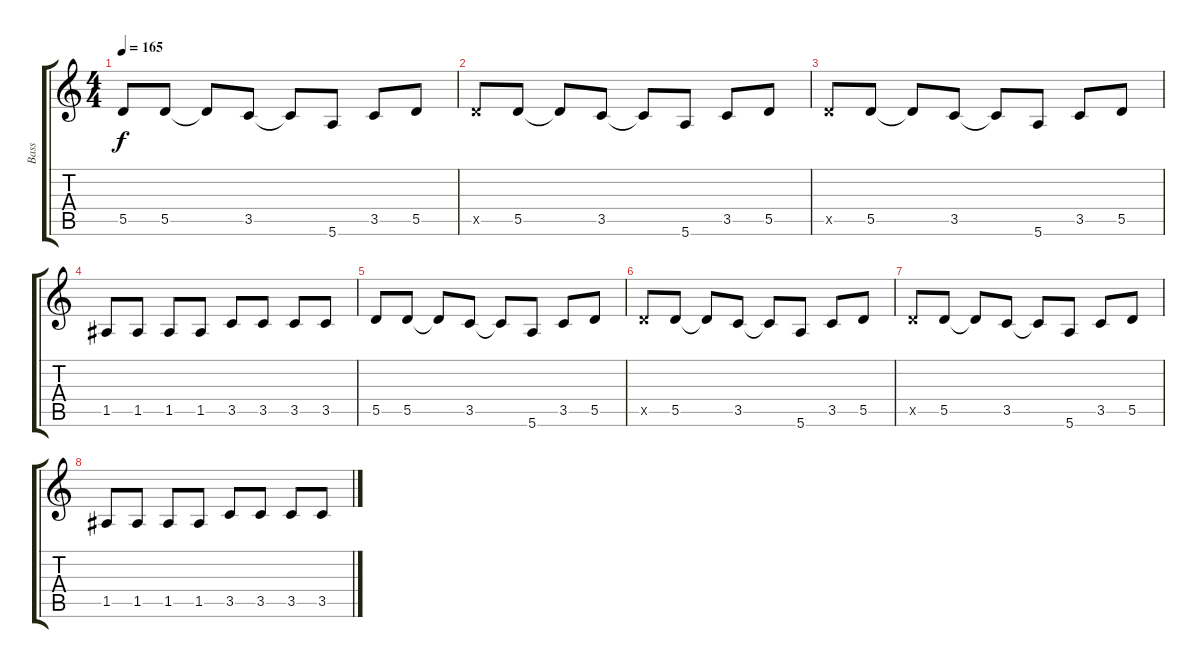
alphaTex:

\track ("Bass" "Bass") {instrument electricbassfinger}
\staff {score tabs}
\tuning (E4 B3 G3 D3 A2 E2) {hide}
\ts (4 4)
\tempo 165
\clef g2
\ks c
5.5.8{dy f} 5.5.8 5.5{t}.8 3.5.8 3.5{t}.8 5.6.8 3.5.8 5.5.8 |
5.5{x}.8 5.5.8 5.5{t}.8 3.5.8 3.5{t}.8 5.6.8 3.5.8 5.5.8 |
5.5{x}.8 5.5.8 5.5{t}.8 3.5.8 3.5{t}.8 5.6.8 3.5.8 5.5.8 |
1.5.8 1.5.8 1.5.8 1.5.8 3.5.8 3.5.8 3.5.8 3.5.8 |
5.5.8 5.5.8 5.5{t}.8 3.5.8 3.5{t}.8 5.6.8 3.5.8 5.5.8 |
5.5{x}.8 5.5.8 5.5{t}.8 3.5.8 3.5{t}.8 5.6.8 3.5.8 5.5.8 |
5.5{x}.8 5.5.8 5.5{t}.8 3.5.8 3.5{t}.8 5.6.8 3.5.8 5.5.8 |
1.5.8 1.5.8 1.5.8 1.5.8 3.5.8 3.5.8 3.5.8 3.5.8
